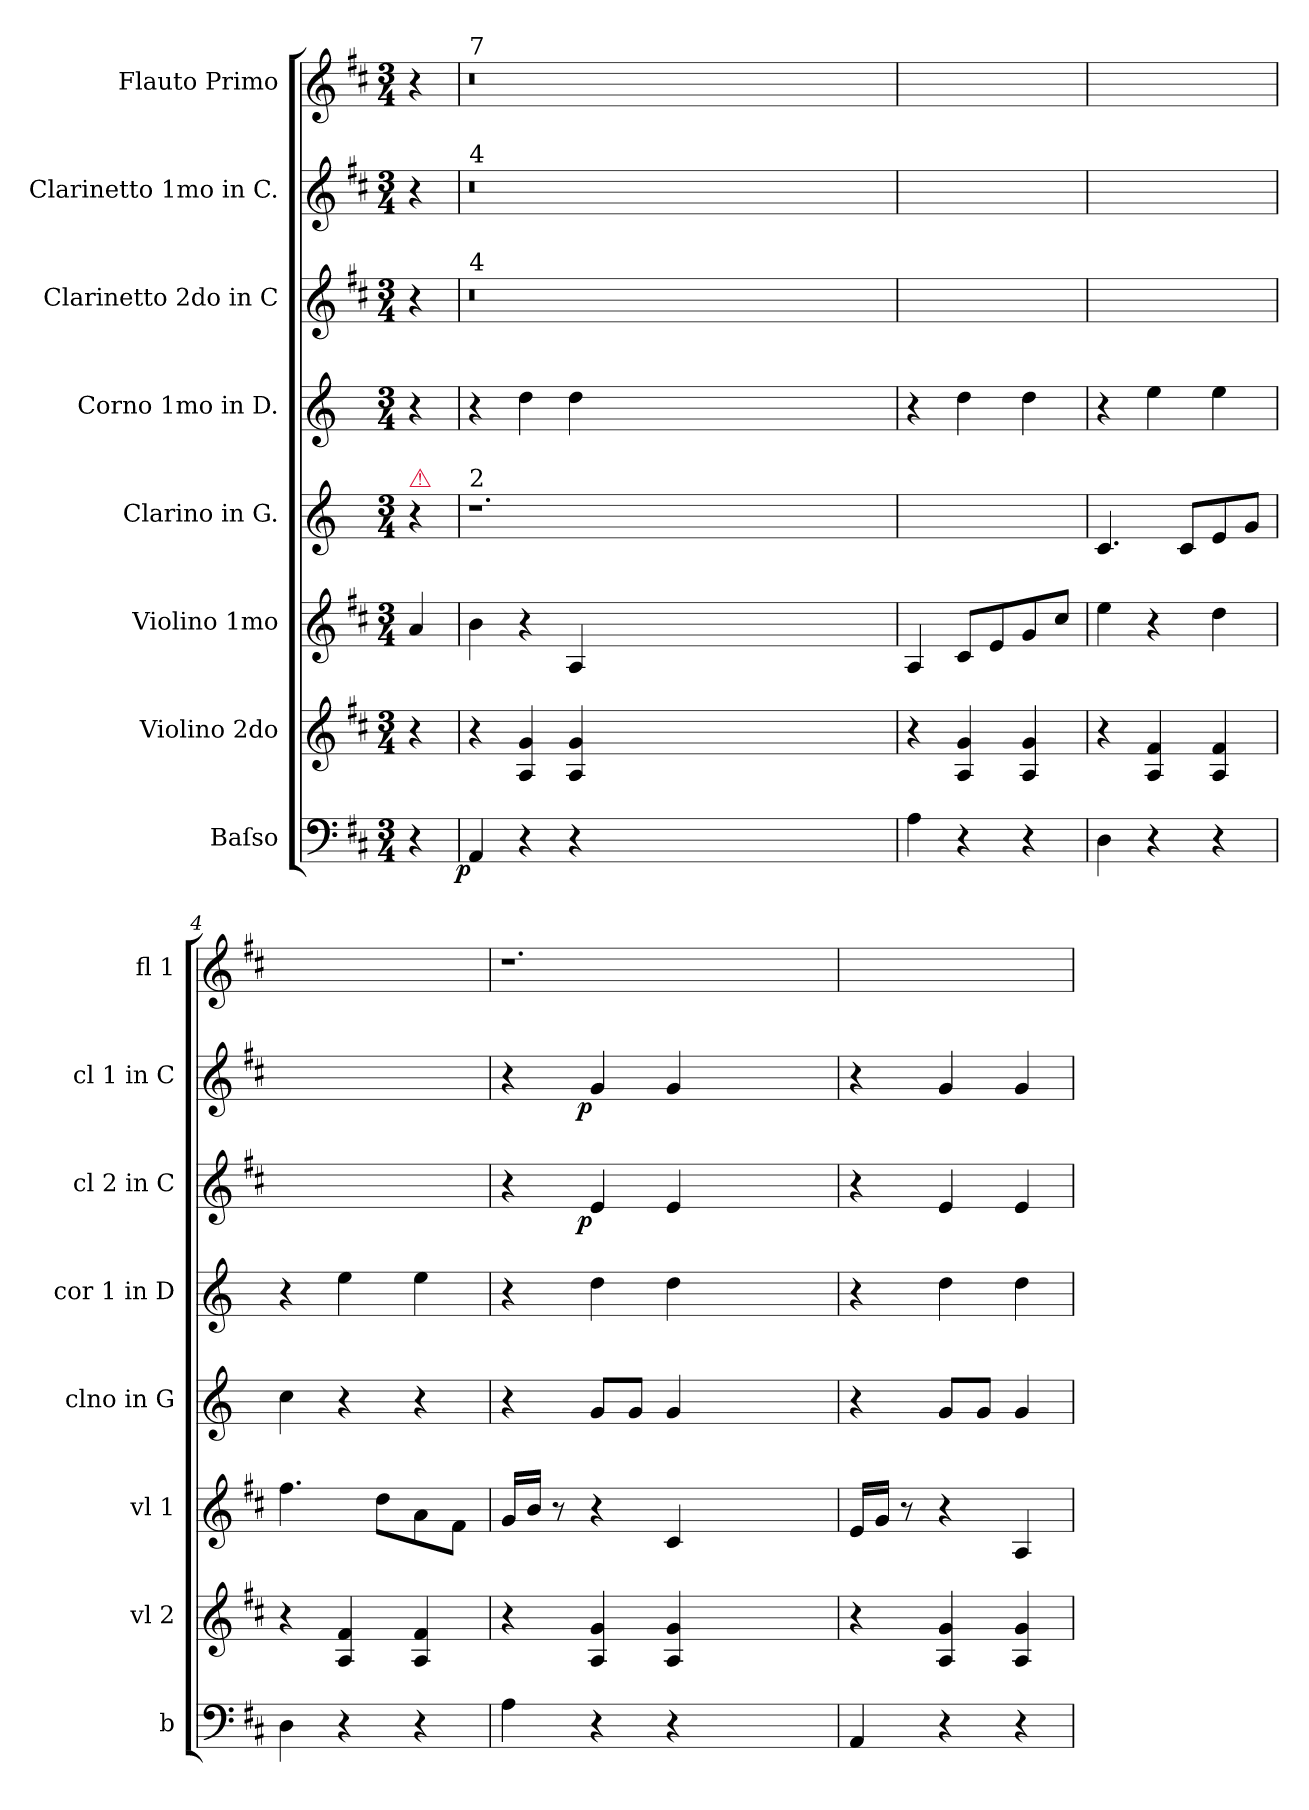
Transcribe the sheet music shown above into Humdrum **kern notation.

**kern	**dynam	**kern	**kern	**kern	**kern	**kern	**dynam	**kern	**dynam	**kern
*part8	*part8	*part7	*part6	*part5	*part4	*part3	*part3	*part2	*part2	*part1
*staff8	*staff8	*staff7	*staff6	*staff5	*staff4	*staff3	*staff3	*staff2	*staff2	*staff1
*I"Baſso	*	*I"Violino 2do	*I"Violino 1mo	*I"Clarino in G.	*I"Corno 1mo in D.	*I"Clarinetto 2do in C	*	*I"Clarinetto 1mo in C.	*	*I"Flauto Primo
*I'b	*	*I'vl 2	*I'vl 1	*I'clno in G	*I'cor 1 in D	*I'cl 2 in C	*	*I'cl 1 in C	*	*I'fl 1
*clefF4	*	*clefG2	*clefG2	*clefG2	*clefG2	*clefG2	*	*clefG2	*	*clefG2
*	*	*	*	*ITrd-1c-2	*ITrd-1c-2	*	*	*	*	*
*k[f#c#]	*	*k[f#c#]	*k[f#c#]	*k[f#c#]	*k[f#c#]	*k[f#c#]	*	*k[f#c#]	*	*k[f#c#]
*D:	*	*D:	*D:	*	*	*D:	*	*D:	*	*D:
*M3/4	*	*M3/4	*M3/4	*M3/4	*M3/4	*M3/4	*	*M3/4	*	*M3/4
=	=	=	=	=	=	=	=	=	=	=
!	!	!	!	!LO:TX:a:i:color=crimson:t=⚠	!	!	!	!	!	!
4r	.	4r	4a/	4r	4r	4r	.	4r	.	4r
=1	=1	=1	=1	=1	=1	=1	=1	=1	=1	=1
!	!	!	!	!	!	!	!	!	!	!LO:TX:a:t=7
!	!	!	!	!	!	!	!	!LO:TX:a:t=4	!	!
!	!	!	!	!	!	!LO:TX:a:t=4	!	!	!	!
!	!	!	!	!LO:TX:a:t=2	!	!	!	!	!	!
!	!LO:DY:rj	!	!	!	!	!	!	!	!	!
4AA/	p	4r	4b\	1.r	4r	0.r	.	0.r	.	0.r
4r	.	4A/ 4g/	4r	.	4ee\	.	.	.	.	.
4r	.	4A/ 4g/	4A/	.	4ee\	.	.	.	.	.
0ryy	.	0ryy	0ryy	.	0ryy	.	.	.	.	.
.	.	.	.	1.ryy	.	.	.	.	.	.
4ryy	.	4ryy	4ryy	.	4ryy	.	.	.	.	.
=2	=2	=2	=2	=2	=2	=2	=2	=2	=2	=2
4A\	.	4r	4A/	2.ryy	4r	2.ryy	.	2.ryy	.	2.ryy
4r	.	4A/ 4g/	8c#/L	.	4ee\	.	.	.	.	.
.	.	.	8e/	.	.	.	.	.	.	.
4r	.	4A/ 4g/	8g/	.	4ee\	.	.	.	.	.
.	.	.	8cc#/J	.	.	.	.	.	.	.
=3	=3	=3	=3	=3	=3	=3	=3	=3	=3	=3
4D\	.	4r	4ee\	4.d/	4r	2.ryy	.	2.ryy	.	2.ryy
4r	.	4A/ 4f#/	4r	.	4ff#\	.	.	.	.	.
.	.	.	.	8d/L	.	.	.	.	.	.
4r	.	4A/ 4f#/	4dd\	8f#/	4ff#\	.	.	.	.	.
.	.	.	.	8a/J	.	.	.	.	.	.
=4	=4	=4	=4	=4	=4	=4	=4	=4	=4	=4
4D\	.	4r	4.ff#\	4dd\	4r	2.ryy	.	2.ryy	.	2.ryy
4r	.	4A/ 4f#/	.	4r	4ff#\	.	.	.	.	.
.	.	.	8dd\L	.	.	.	.	.	.	.
4r	.	4A/ 4f#/	8a\	4r	4ff#\	.	.	.	.	.
.	.	.	8f#\J	.	.	.	.	.	.	.
=5	=5	=5	=5	=5	=5	=5	=5	=5	=5	=5
4A\	.	4r	16g/LL	4r	4r	4r	.	4r	.	1.r
.	.	.	16b/JJ	.	.	.	.	.	.	.
.	.	.	8r	.	.	.	.	.	.	.
!	!	!	!	!	!	!	!LO:DY:rj	!	!LO:DY:rj	!
4r	.	4A/ 4g/	4r	8a/L	4ee\	4e/	p	4g/	p	.
.	.	.	.	8a/J	.	.	.	.	.	.
4r	.	4A/ 4g/	4c#/	4a/	4ee\	4e/	.	4g/	.	.
2.ryy	.	2.ryy	2.ryy	2.ryy	2.ryy	2.ryy	.	2.ryy	.	.
=6	=6	=6	=6	=6	=6	=6	=6	=6	=6	=6
4AA/	.	4r	16e/LL	4r	4r	4r	.	4r	.	2.ryy
.	.	.	16g/JJ	.	.	.	.	.	.	.
.	.	.	8r	.	.	.	.	.	.	.
4r	.	4A/ 4g/	4r	8a/L	4ee\	4e/	.	4g/	.	.
.	.	.	.	8a/J	.	.	.	.	.	.
4r	.	4A/ 4g/	4A/	4a/	4ee\	4e/	.	4g/	.	.
=	=	=	=	=	=	=	=	=	=	=
*-	*-	*-	*-	*-	*-	*-	*-	*-	*-	*-
